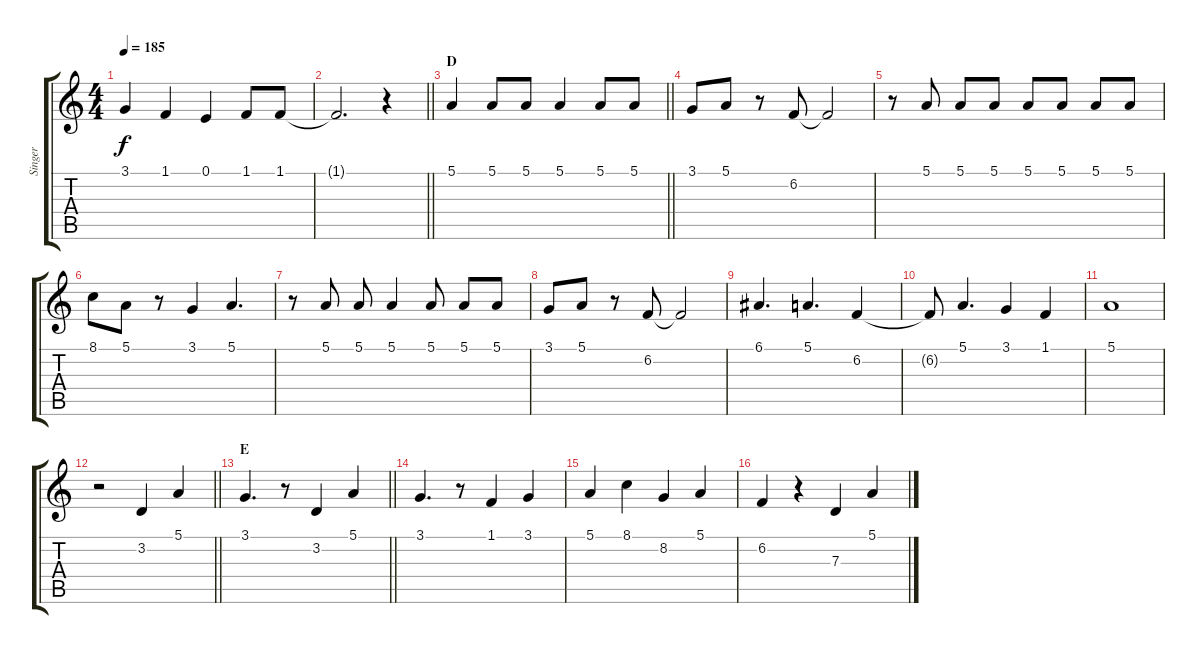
\track ("Singer" "Singer") {instrument flute}
\staff {score tabs}
\tuning (E4 B3 G3 D3 A2 E2) {hide}
\ts (4 4)
\tempo 185
\clef g2
\ks c
3.1.4{dy f} 1.1.4 0.1.4 1.1.8 1.1.8 |
\barLineRight lightlight
1.1{t}.2{d} r.4 |
\section ("" "D")
\barLineRight lightlight
5.1.4 5.1.8 5.1.8 5.1.4 5.1.8 5.1.8 |
3.1.8 5.1.8 r.8 6.2.8 6.2{t}.2 |
r.8 5.1.8 5.1.8 5.1.8 5.1.8 5.1.8 5.1.8 5.1.8 |
8.1.8 5.1.8 r.8 3.1.4 5.1.4{d} |
r.8 5.1.8 5.1.8 5.1.4 5.1.8 5.1.8 5.1.8 |
3.1.8 5.1.8 r.8 6.2.8 6.2{t}.2 |
6.1.4{d} 5.1.4{d} 6.2.4 |
6.2{t}.8 5.1.4{d} 3.1.4 1.1.4 |
5.1.1 |
\barLineRight lightlight
r.2 3.2.4 5.1.4 |
\section ("" "E")
\barLineRight lightlight
3.1.4{d} r.8 3.2.4 5.1.4 |
3.1.4{d} r.8 1.1.4 3.1.4 |
5.1.4 8.1.4 8.2.4 5.1.4 |
6.2.4 r.4 7.3.4 5.1.4
